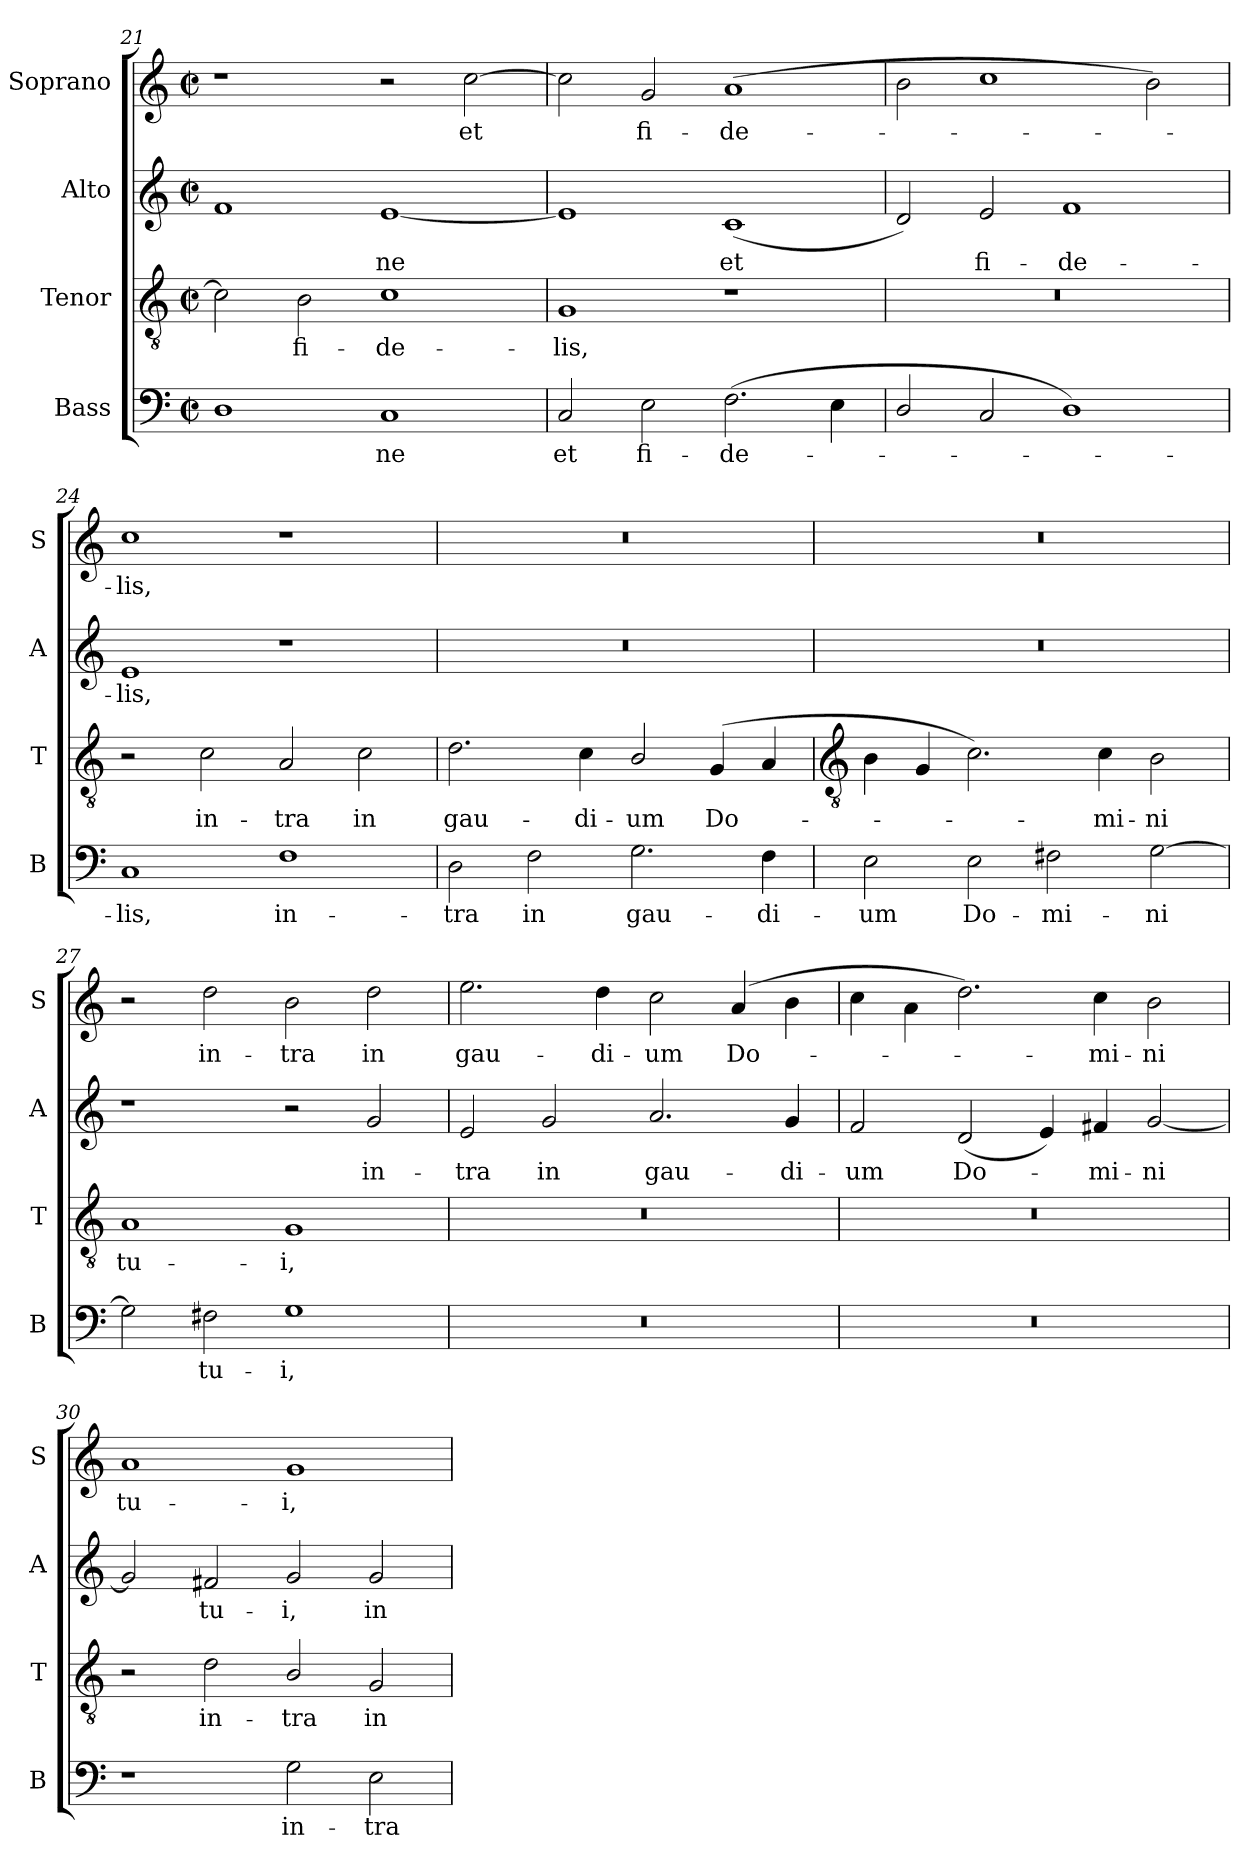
**kern	**text	**kern	**text	**kern	**text	**kern	**text
*part4	*part4	*part3	*part3	*part2	*part2	*part1	*part1
*staff4	*staff4	*staff3	*staff3	*staff2	*staff2	*staff1	*staff1
*I"Bass	*	*I"Tenor	*	*I"Alto	*	*I"Soprano	*
*I'B	*	*I'T	*	*I'A	*	*I'S	*
*clefF4	*	*clefGv2	*	*clefG2	*	*clefG2	*
*k[]	*	*k[]	*	*k[]	*	*k[]	*
*C:	*	*C:	*	*C:	*	*C:	*
*M4/2	*	*M4/2	*	*M4/2	*	*M4/2	*
*met(c|)	*	*met(c|)	*	*met(c|)	*	*met(c|)	*
=21	=21	=21	=21	=21	=21	=21	=21
1D/	.	2c]	.	1f	.	1r	.
!	!	!	!LO:LY:b	!	!	!	!
.	.	2B	fi-	.	.	.	.
!	!LO:LY:b	!	!LO:LY:b	!	!LO:LY:b	!	!
1C	ne	1c	-de-	[1e	ne	2r	.
!	!	!	!	!	!	!	!LO:LY:b
.	.	.	.	.	.	[2cc	et
=22	=22	=22	=22	=22	=22	=22	=22
!	!LO:LY:b	!	!LO:LY:b	!	!	!	!
2C	et	1G	-lis,	1e]	.	2cc]	.
!	!LO:LY:b	!	!	!	!	!	!LO:LY:b
2E	fi-	.	.	.	.	2g	fi-
!	!LO:LY:b	!	!	!	!LO:LY:b	!	!LO:LY:b
(>2.F	-de-	1r	.	(<1c	et	(>1a	-de-
4E	.	.	.	.	.	.	.
=23	=23	=23	=23	=23	=23	=23	=23
2D/	.	0r	.	2d)	.	2b	.
!	!	!	!	!	!LO:LY:b	!	!
2C	.	.	.	2e	fi-	1cc	.
!	!	!	!	!	!LO:LY:b	!	!
1D)	.	.	.	1f	-de-	.	.
.	.	.	.	.	.	2b)	.
=24	=24	=24	=24	=24	=24	=24	=24
!	!LO:LY:b	!	!	!	!LO:LY:b	!	!LO:LY:b
1C	lis,	2r	.	1e	-lis,	1cc	lis,
!	!	!	!LO:LY:b	!	!	!	!
.	.	2c	in-	.	.	.	.
!	!LO:LY:b	!	!LO:LY:b	!	!	!	!
1F	in-	2A	-tra	1r	.	1r	.
!	!	!	!LO:LY:b	!	!	!	!
.	.	2c	in	.	.	.	.
=25	=25	=25	=25	=25	=25	=25	=25
!	!LO:LY:b	!	!LO:LY:b	!	!	!	!
2D	-tra	2.d	gau-	0r	.	0r	.
!	!LO:LY:b	!	!	!	!	!	!
2F	in	.	.	.	.	.	.
!	!	!	!LO:LY:b	!	!	!	!
.	.	4c	-di-	.	.	.	.
!	!LO:LY:b	!	!LO:LY:b	!	!	!	!
2.G	gau-	2B/	-um	.	.	.	.
!	!	!	!LO:LY:b	!	!	!	!
.	.	(>4G	Do-	.	.	.	.
!	!LO:LY:b	!	!	!	!	!	!
4F	-di-	4A	.	.	.	.	.
!!LO:LB:g=z
=26	=26	=26	=26	=26	=26	=26	=26
*	*	*clefGv2	*	*	*	*	*
!	!LO:LY:b	!	!	!	!	!	!
2E	-um	4B	.	0r	.	0r	.
.	.	4G	.	.	.	.	.
!	!LO:LY:b	!	!	!	!	!	!
2E	Do-	2.c)	.	.	.	.	.
!	!LO:LY:b	!	!	!	!	!	!
2F#X	-mi-	.	.	.	.	.	.
!	!	!	!LO:LY:b	!	!	!	!
.	.	4c	mi-	.	.	.	.
!	!LO:LY:b	!	!LO:LY:b	!	!	!	!
[2G	-ni	2B	-ni	.	.	.	.
=27	=27	=27	=27	=27	=27	=27	=27
!	!	!	!LO:LY:b	!	!	!	!
2G]	.	1A	tu-	1r	.	2r	.
!	!LO:LY:b	!	!	!	!	!	!LO:LY:b
2F#X	tu-	.	.	.	.	2dd	in-
!	!LO:LY:b	!	!LO:LY:b	!	!	!	!LO:LY:b
1G	-i,	1G	-i,	2r	.	2b	-tra
!	!	!	!	!	!LO:LY:b	!	!LO:LY:b
.	.	.	.	2g	in-	2dd	in
=28	=28	=28	=28	=28	=28	=28	=28
!	!	!	!	!	!LO:LY:b	!	!LO:LY:b
0r	.	0r	.	2e	-tra	2.ee	gau-
!	!	!	!	!	!LO:LY:b	!	!
.	.	.	.	2g	in	.	.
!	!	!	!	!	!	!	!LO:LY:b
.	.	.	.	.	.	4dd	-di-
!	!	!	!	!	!LO:LY:b	!	!LO:LY:b
.	.	.	.	2.a	gau-	2cc	-um
!	!	!	!	!	!	!	!LO:LY:b
.	.	.	.	.	.	(>4a	Do-
!	!	!	!	!	!LO:LY:b	!	!
.	.	.	.	4g	-di-	4b	.
=29	=29	=29	=29	=29	=29	=29	=29
!	!	!	!	!	!LO:LY:b	!	!
0r	.	0r	.	2f	-um	4cc	.
.	.	.	.	.	.	4a\	.
!	!	!	!	!	!LO:LY:b	!	!
.	.	.	.	(<2d	Do-	2.dd)	.
.	.	.	.	4e)	.	.	.
!	!	!	!	!	!LO:LY:b	!	!LO:LY:b
.	.	.	.	4f#X	mi-	4cc	mi-
!	!	!	!	!	!LO:LY:b	!	!LO:LY:b
.	.	.	.	[2g	-ni	2b	-ni
=30	=30	=30	=30	=30	=30	=30	=30
!	!	!	!	!	!	!	!LO:LY:b
1r	.	2r	.	2g]	.	1a	tu-
!	!	!	!LO:LY:b	!	!LO:LY:b	!	!
.	.	2d	in-	2f#X	tu-	.	.
!	!LO:LY:b	!	!LO:LY:b	!	!LO:LY:b	!	!LO:LY:b
2G	in-	2B/	-tra	2g	-i,	1g	-i,
!	!LO:LY:b	!	!LO:LY:b	!	!LO:LY:b	!	!
2E	-tra	2G	in	2g	in-	.	.
=	=	=	=	=	=	=	=
*-	*-	*-	*-	*-	*-	*-	*-
